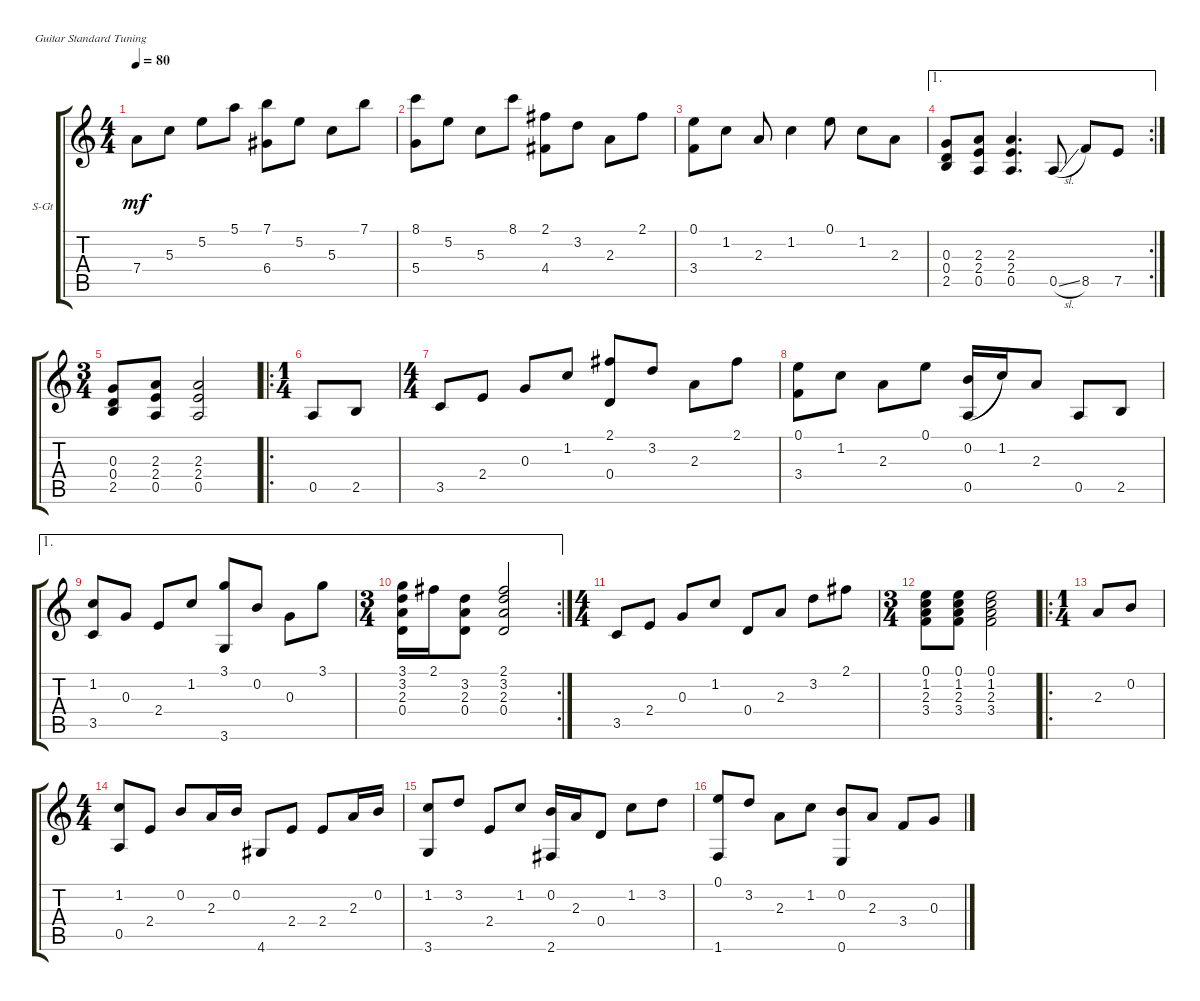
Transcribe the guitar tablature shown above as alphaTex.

\defaultSystemsLayout 4
\bracketExtendMode groupsimilarinstruments
\firstSystemTrackNameOrientation horizontal
\otherSystemsTrackNameOrientation horizontal
\track ("Steel Guitar" "S-Gt") {instrument acousticguitarsteel}
\staff {score tabs}
\tuning (E4 B3 G3 D3 A2 E2)
\ts (4 4)
\tempo 80
\clef g2
\scale
1.13871
\ks c
7.4.8{dy mf instrument acousticguitarsteel} 5.3.8 5.2.8 5.1.8 (6.4 7.1).8 5.2.8 5.3.8 7.1.8 |
\scale
0.930643 (5.4 8.1).8 5.2.8 5.3.8 8.1.8 (4.4 2.1).8 3.2.8 2.3.8 2.1.8 |
\scale
0.930643 (3.4 0.1).8 1.2.8 2.3.8 1.2.4 0.1.8 1.2.8 2.3.8 |
\ae 1
\rc 2
\scale
1.07818 (2.5 0.4 0.3).8 (0.5 2.4 2.3).8 (0.5 2.4 2.3).4{d} 0.5{sl}.8 8.5.8 7.5.8 |
\ts (3 4)
\scale
0.960908 (2.5 0.4 0.3).8 (0.5 2.4 2.3).8 (0.5 2.4 2.3).2 |
\ro
\ts (1 4)
\scale
0.960908 0.5.8 2.5.8 |
\ts (4 4)
\scale
1.13871 3.5.8 2.4.8 0.3.8 1.2.8 (0.4 2.1).8 3.2.8 2.3.8 2.1.8 |
\scale
0.930643 (3.4 0.1).8 1.2.8 2.3.8 0.1.8 (0.5 0.2).16{legatoorigin} 1.2.16 2.3.8 0.5.8 2.5.8 |
\ae 1
\scale
0.930643 (3.5 1.2).8 0.3.8 2.4.8 1.2.8 (3.6 3.1).8 0.2.8 0.3.8 3.1.8 |
\ae 1
\rc 2
\ts (3 4)
\scale
1.13871 (0.4 2.3 3.2 3.1).16 2.1.16 (0.4 2.3 3.2).8 (0.4 2.3 3.2 2.1).2 |
\ts (4 4)
\scale
0.930643 3.5.8 2.4.8 0.3.8 1.2.8 0.4.8 2.3.8 3.2.8 2.1.8 |
\ts (3 4)
\scale
0.930643 (3.4 2.3 1.2 0.1).8 (3.4 2.3 1.2 0.1).8 (3.4 2.3 1.2 0.1).2 |
\ro
\ts (1 4)
\scale
1.13871 2.3.8 0.2.8 |
\ts (4 4)
\scale
0.930643 (1.2 0.5).8 2.4.8 0.2.8 2.3.16 0.2.16 4.6.8 2.4.8 2.4.8 2.3.16 0.2.16 |
\scale
0.930643 (1.2 3.6).8 3.2.8 2.4.8 1.2.8 (2.6 0.2).16 2.3.16 0.4.8 1.2.8 3.2.8 |
\scale
1.07818 (1.6 0.1).8 3.2.8 2.3.8 1.2.8 (0.6 0.2).8 2.3.8 3.4.8 0.3.8
